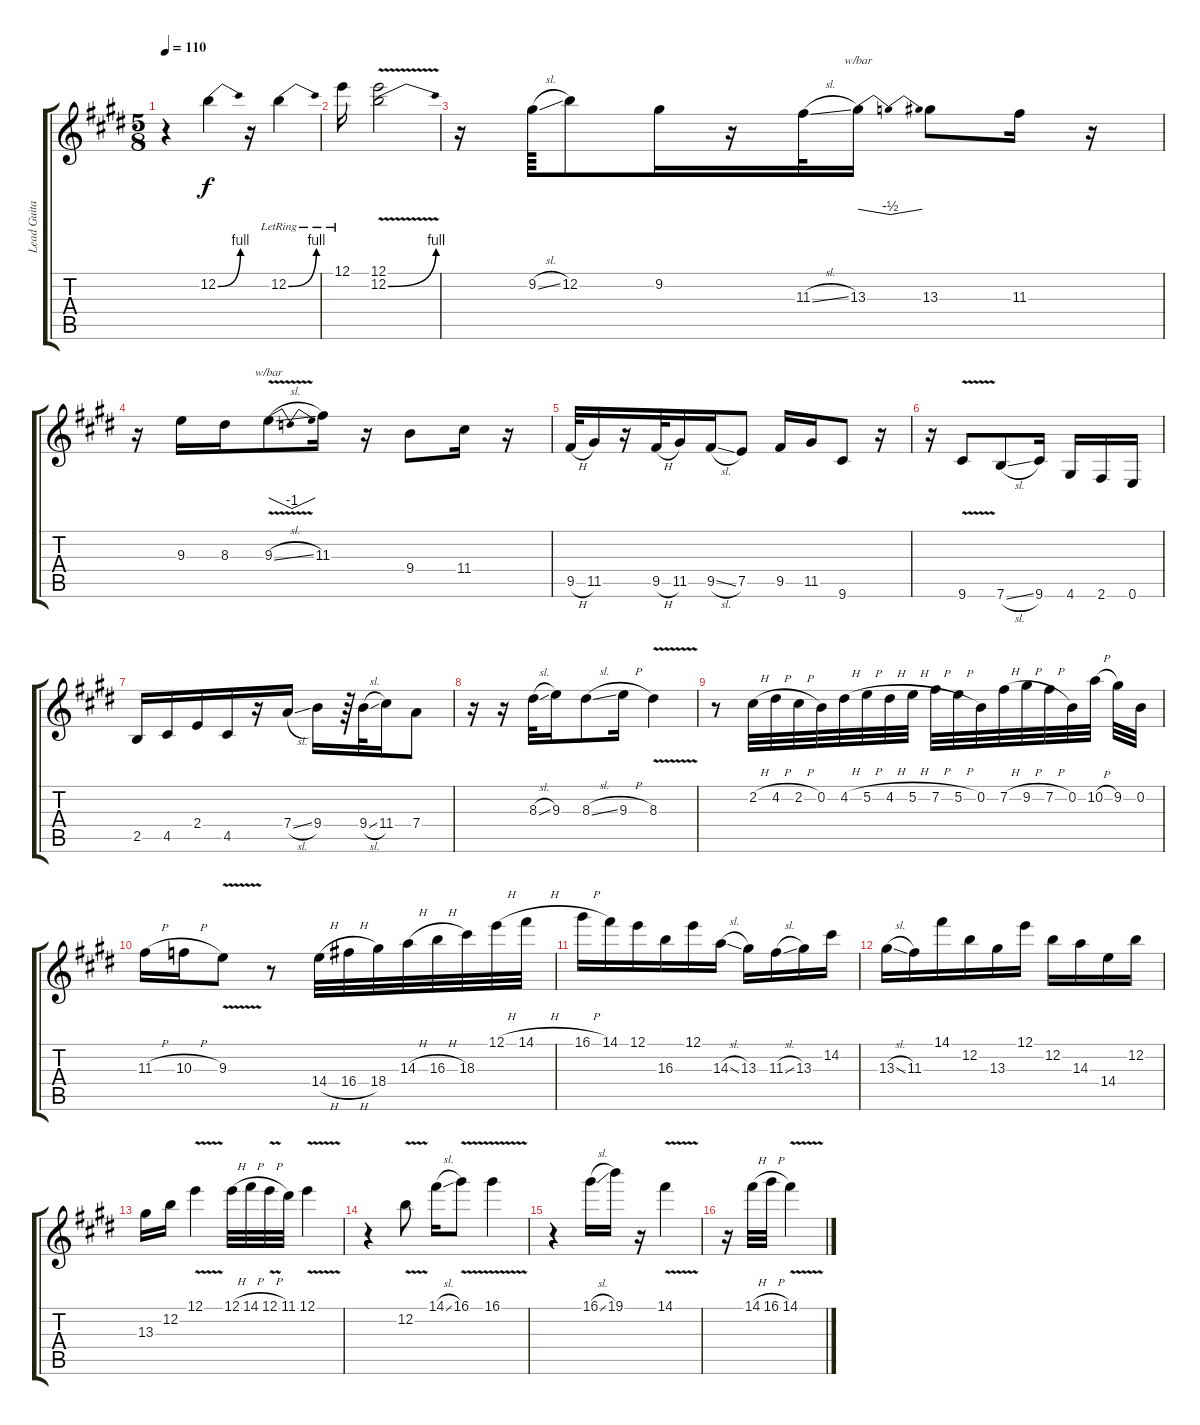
\track ("Lead Guitar 1" "Lead Guita") {instrument overdrivenguitar}
\staff {score tabs}
\tuning (E4 B3 G3 D3 A2 E2) {hide}
\ts (5 8)
\tempo 110
\clef g2
\ks e
r.4{dy f} 12.2{be (bend 0 0 60 4)}.4 r.16 12.2{be (bend 0 0 60 4) lr}.4 |
12.1{lr}.16 (12.1 12.2{be (bend 0 0 60 4) v}).2 |
r.16 9.2{sl}.64 12.2.8 9.2.16 r.16 11.3{sl}.32 13.3.16{tbe (dip default 0 0 30 -2 60 0)} 13.3.8 11.3.16 r.16 |
r.16 9.3.16 8.3.16 9.3{v sl}.8{tbe (dip default 0 0 30 -4 60 0)} 11.3.16 r.16 9.4.8 11.4.16 r.16 |
9.5{h}.32 11.5.16 r.16 9.5{h}.32 11.5.16 9.5{sl}.16 7.5.8 9.5.16 11.5.16 9.6.8 r.16 |
r.16 9.6{v}.8 7.6{sl}.8 9.6.16 4.6.16 2.6.16 0.6.16 |
2.5.16 4.5.16 2.4.16 4.5.16 r.16 7.4{sl}.16 9.4.16 r.64 9.4{sl}.32 11.4.16 7.4.8 |
r.16 r.16 8.3{sl}.32 9.3.16 8.3{sl}.8 9.3{h}.16 8.3{v}.4 |
r.8 2.2{h}.32 4.2{h}.32 2.2{h}.32 0.2.32 4.2{h}.32 5.2{h}.32 4.2{h}.32 5.2{h}.32 7.2{h}.32 5.2{h}.32 0.2.32 7.2{h}.32 9.2{h}.32 7.2{h}.32 0.2.32 10.2{h}.32 9.2.32 0.2.32 |
11.3{h}.16 10.3{h}.16 9.3{v}.8 r.8 14.4{h}.32 16.4{h}.32 18.4.32 14.3{h}.32 16.3{h}.32 18.3.32 12.1{h}.32 14.1{h}.32 |
16.1{h}.16 14.1.16 12.1.16 16.3.16 12.1.16 14.3{sl}.16 13.3.16 11.3{sl}.16 13.3.16 14.2.16 |
13.3{sl}.16 11.3.16 14.1.16 12.2.16 13.3.16 12.1.16 12.2.16 14.3.16 14.4.16 12.2.16 |
13.3.16 12.2.16 12.1{v}.4 12.1{h}.32 14.1{h}.32 12.1{v h}.32 11.1.32 12.1{v}.4 |
r.4 12.2{v}.8 14.1{sl}.16 16.1{v}.8 16.1{v}.4 |
r.4 16.1{sl}.16 19.1.16 r.16 14.1{v}.4 |
r.16 14.1{h}.32 16.1{h}.32 14.1{v}.4
